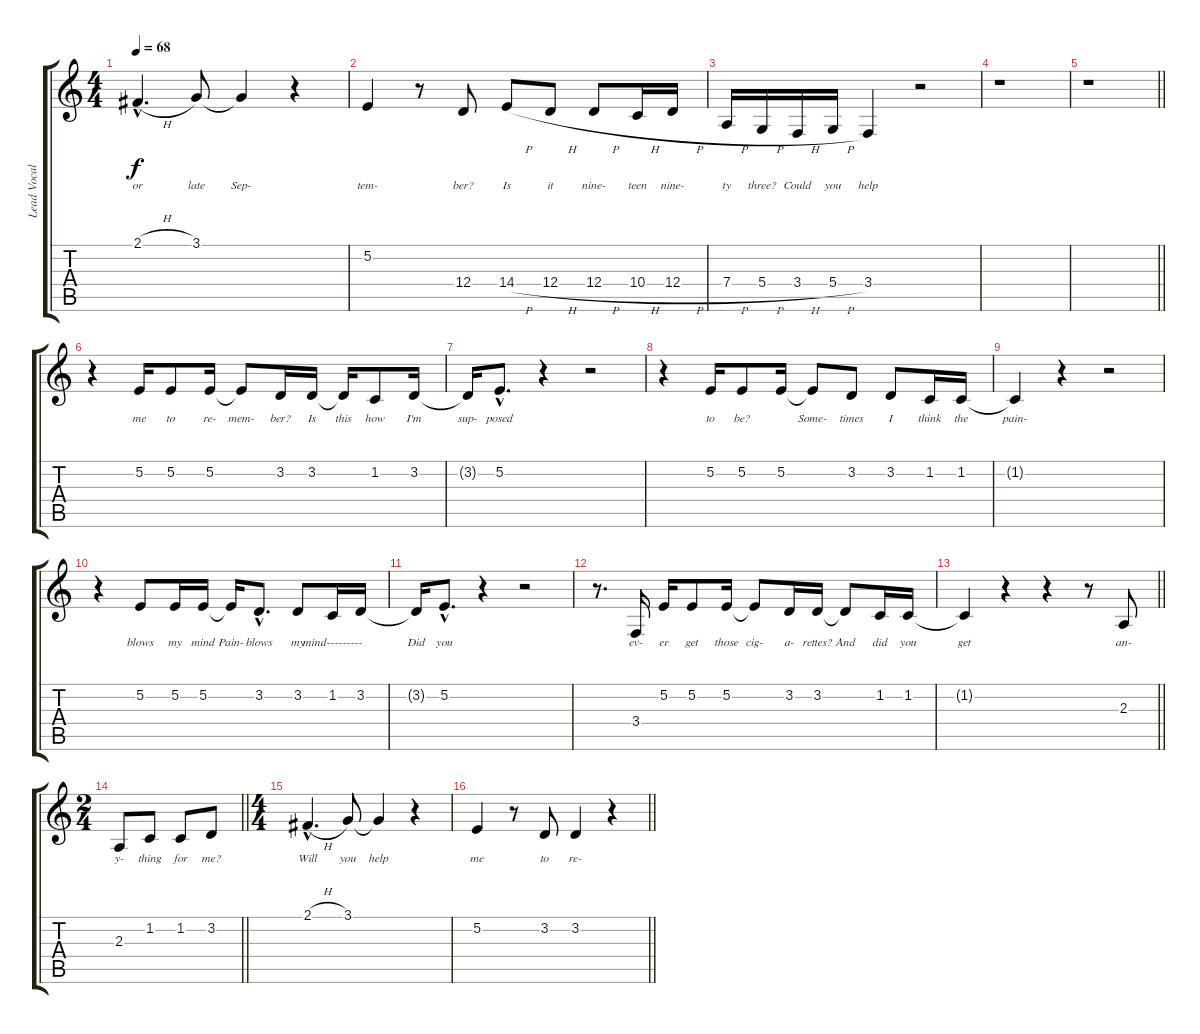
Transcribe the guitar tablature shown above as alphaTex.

\track ("Lead Vocal" "Lead Vocal") {instrument tenorsax}
\staff {score tabs}
\tuning (E4 B3 G3 D3 A2 E2) {hide}
\ts (4 4)
\tempo 68
\clef g2
\ks c
2.1{h hac}.4{d lyrics (0 "or") lyrics (1 "") lyrics (2 "") lyrics (3 "") lyrics (4 "") dy f} 3.1.8{lyrics (0 "late") lyrics (1 "") lyrics (2 "") lyrics (3 "") lyrics (4 "")} 3.1{t}.4{lyrics (0 "Sep-") lyrics (1 "") lyrics (2 "") lyrics (3 "") lyrics (4 "")} r.4 |
5.2.4{lyrics (0 "tem-") lyrics (1 "") lyrics (2 "") lyrics (3 "") lyrics (4 "")} r.8 12.4.8{lyrics (0 "ber?") lyrics (1 "") lyrics (2 "") lyrics (3 "") lyrics (4 "")} 14.4{h}.8{lyrics (0 "Is") lyrics (1 "") lyrics (2 "") lyrics (3 "") lyrics (4 "")} 12.4{h}.8{lyrics (0 "it") lyrics (1 "") lyrics (2 "") lyrics (3 "") lyrics (4 "")} 12.4{h}.8{lyrics (0 "nine-") lyrics (1 "") lyrics (2 "") lyrics (3 "") lyrics (4 "")} 10.4{h}.16{lyrics (0 "teen") lyrics (1 "") lyrics (2 "") lyrics (3 "") lyrics (4 "")} 12.4{h}.16{lyrics (0 "nine-") lyrics (1 "") lyrics (2 "") lyrics (3 "") lyrics (4 "")} |
7.4{h}.16{lyrics (0 "ty") lyrics (1 "") lyrics (2 "") lyrics (3 "") lyrics (4 "")} 5.4{h}.16{lyrics (0 "three?") lyrics (1 "") lyrics (2 "") lyrics (3 "") lyrics (4 "")} 3.4{h}.16{lyrics (0 "Could") lyrics (1 "") lyrics (2 "") lyrics (3 "") lyrics (4 "")} 5.4{h}.16{lyrics (0 "you") lyrics (1 "") lyrics (2 "") lyrics (3 "") lyrics (4 "")} 3.4.4{lyrics (0 "help") lyrics (1 "") lyrics (2 "") lyrics (3 "") lyrics (4 "")} r.2 |
r.1 |
\barLineRight lightlight
r.1 |
r.4 5.2.16{lyrics (0 "me") lyrics (1 "") lyrics (2 "") lyrics (3 "") lyrics (4 "")} 5.2.8{lyrics (0 "to") lyrics (1 "") lyrics (2 "") lyrics (3 "") lyrics (4 "")} 5.2.16{lyrics (0 "re-") lyrics (1 "") lyrics (2 "") lyrics (3 "") lyrics (4 "")} 5.2{t}.8{lyrics (0 "mem-") lyrics (1 "") lyrics (2 "") lyrics (3 "") lyrics (4 "")} 3.2.16{lyrics (0 "ber?") lyrics (1 "") lyrics (2 "") lyrics (3 "") lyrics (4 "")} 3.2.16{lyrics (0 "Is") lyrics (1 "") lyrics (2 "") lyrics (3 "") lyrics (4 "")} 3.2{t}.16{lyrics (0 "this") lyrics (1 "") lyrics (2 "") lyrics (3 "") lyrics (4 "")} 1.2.8{lyrics (0 "how") lyrics (1 "") lyrics (2 "") lyrics (3 "") lyrics (4 "")} 3.2.16{lyrics (0 "I'm") lyrics (1 "") lyrics (2 "") lyrics (3 "") lyrics (4 "")} |
3.2{t}.16{lyrics (0 "sup-") lyrics (1 "") lyrics (2 "") lyrics (3 "") lyrics (4 "")} 5.2{hac}.8{d lyrics (0 "posed") lyrics (1 "") lyrics (2 "") lyrics (3 "") lyrics (4 "")} r.4 r.2 |
r.4 5.2.16{lyrics (0 "to") lyrics (1 "") lyrics (2 "") lyrics (3 "") lyrics (4 "")} 5.2.8{lyrics (0 "be?") lyrics (1 "") lyrics (2 "") lyrics (3 "") lyrics (4 "")} 5.2.16{lyrics (0 "") lyrics (1 "") lyrics (2 "") lyrics (3 "") lyrics (4 "")} 5.2{t}.8{lyrics (0 "Some-") lyrics (1 "") lyrics (2 "") lyrics (3 "") lyrics (4 "")} 3.2.8{lyrics (0 "times") lyrics (1 "") lyrics (2 "") lyrics (3 "") lyrics (4 "")} 3.2.8{lyrics (0 "I") lyrics (1 "") lyrics (2 "") lyrics (3 "") lyrics (4 "")} 1.2.16{lyrics (0 "think") lyrics (1 "") lyrics (2 "") lyrics (3 "") lyrics (4 "")} 1.2.16{lyrics (0 "the") lyrics (1 "") lyrics (2 "") lyrics (3 "") lyrics (4 "")} |
1.2{t}.4{lyrics (0 "pain-") lyrics (1 "") lyrics (2 "") lyrics (3 "") lyrics (4 "")} r.4 r.2 |
r.4 5.2.8{lyrics (0 "blows") lyrics (1 "") lyrics (2 "") lyrics (3 "") lyrics (4 "")} 5.2.16{lyrics (0 "my") lyrics (1 "") lyrics (2 "") lyrics (3 "") lyrics (4 "")} 5.2.16{lyrics (0 "mind") lyrics (1 "") lyrics (2 "") lyrics (3 "") lyrics (4 "")} 5.2{t}.16{lyrics (0 "Pain-") lyrics (1 "") lyrics (2 "") lyrics (3 "") lyrics (4 "")} 3.2{hac}.8{d lyrics (0 "blows") lyrics (1 "") lyrics (2 "") lyrics (3 "") lyrics (4 "")} 3.2.8{lyrics (0 "my") lyrics (1 "") lyrics (2 "") lyrics (3 "") lyrics (4 "")} 1.2.16{lyrics (0 "mind---------") lyrics (1 "") lyrics (2 "") lyrics (3 "") lyrics (4 "")} 3.2.16{lyrics (0 "") lyrics (1 "") lyrics (2 "") lyrics (3 "") lyrics (4 "")} |
3.2{t}.16{lyrics (0 "Did") lyrics (1 "") lyrics (2 "") lyrics (3 "") lyrics (4 "")} 5.2{hac}.8{d lyrics (0 "you") lyrics (1 "") lyrics (2 "") lyrics (3 "") lyrics (4 "")} r.4 r.2 |
r.8{d} 3.4.16{lyrics (0 "ev-") lyrics (1 "") lyrics (2 "") lyrics (3 "") lyrics (4 "")} 5.2.16{lyrics (0 "er") lyrics (1 "") lyrics (2 "") lyrics (3 "") lyrics (4 "")} 5.2.8{lyrics (0 "get") lyrics (1 "") lyrics (2 "") lyrics (3 "") lyrics (4 "")} 5.2.16{lyrics (0 "those") lyrics (1 "") lyrics (2 "") lyrics (3 "") lyrics (4 "")} 5.2{t}.8{lyrics (0 "cig-") lyrics (1 "") lyrics (2 "") lyrics (3 "") lyrics (4 "")} 3.2.16{lyrics (0 "a-") lyrics (1 "") lyrics (2 "") lyrics (3 "") lyrics (4 "")} 3.2.16{lyrics (0 "rettes?") lyrics (1 "") lyrics (2 "") lyrics (3 "") lyrics (4 "")} 3.2{t}.8{lyrics (0 "And") lyrics (1 "") lyrics (2 "") lyrics (3 "") lyrics (4 "")} 1.2.16{lyrics (0 "did") lyrics (1 "") lyrics (2 "") lyrics (3 "") lyrics (4 "")} 1.2.16{lyrics (0 "you") lyrics (1 "") lyrics (2 "") lyrics (3 "") lyrics (4 "")} |
\barLineRight lightlight
1.2{t}.4{lyrics (0 "get") lyrics (1 "") lyrics (2 "") lyrics (3 "") lyrics (4 "")} r.4 r.4 r.8 2.3.8{lyrics (0 "an-") lyrics (1 "") lyrics (2 "") lyrics (3 "") lyrics (4 "")} |
\ts (2 4)
\barLineRight lightlight
2.3.8{lyrics (0 "y-") lyrics (1 "") lyrics (2 "") lyrics (3 "") lyrics (4 "")} 1.2.8{lyrics (0 "thing") lyrics (1 "") lyrics (2 "") lyrics (3 "") lyrics (4 "")} 1.2.8{lyrics (0 "for") lyrics (1 "") lyrics (2 "") lyrics (3 "") lyrics (4 "")} 3.2.8{lyrics (0 "me?") lyrics (1 "") lyrics (2 "") lyrics (3 "") lyrics (4 "")} |
\ts (4 4)
2.1{h hac}.4{d lyrics (0 "Will") lyrics (1 "") lyrics (2 "") lyrics (3 "") lyrics (4 "")} 3.1.8{lyrics (0 "you") lyrics (1 "") lyrics (2 "") lyrics (3 "") lyrics (4 "")} 3.1{t}.4{lyrics (0 "help") lyrics (1 "") lyrics (2 "") lyrics (3 "") lyrics (4 "")} r.4 |
\barLineRight lightlight
5.2.4{lyrics (0 "me") lyrics (1 "") lyrics (2 "") lyrics (3 "") lyrics (4 "")} r.8 3.2.8{lyrics (0 "to") lyrics (1 "") lyrics (2 "") lyrics (3 "") lyrics (4 "")} 3.2.4{lyrics (0 "re-") lyrics (1 "") lyrics (2 "") lyrics (3 "") lyrics (4 "")} r.4
